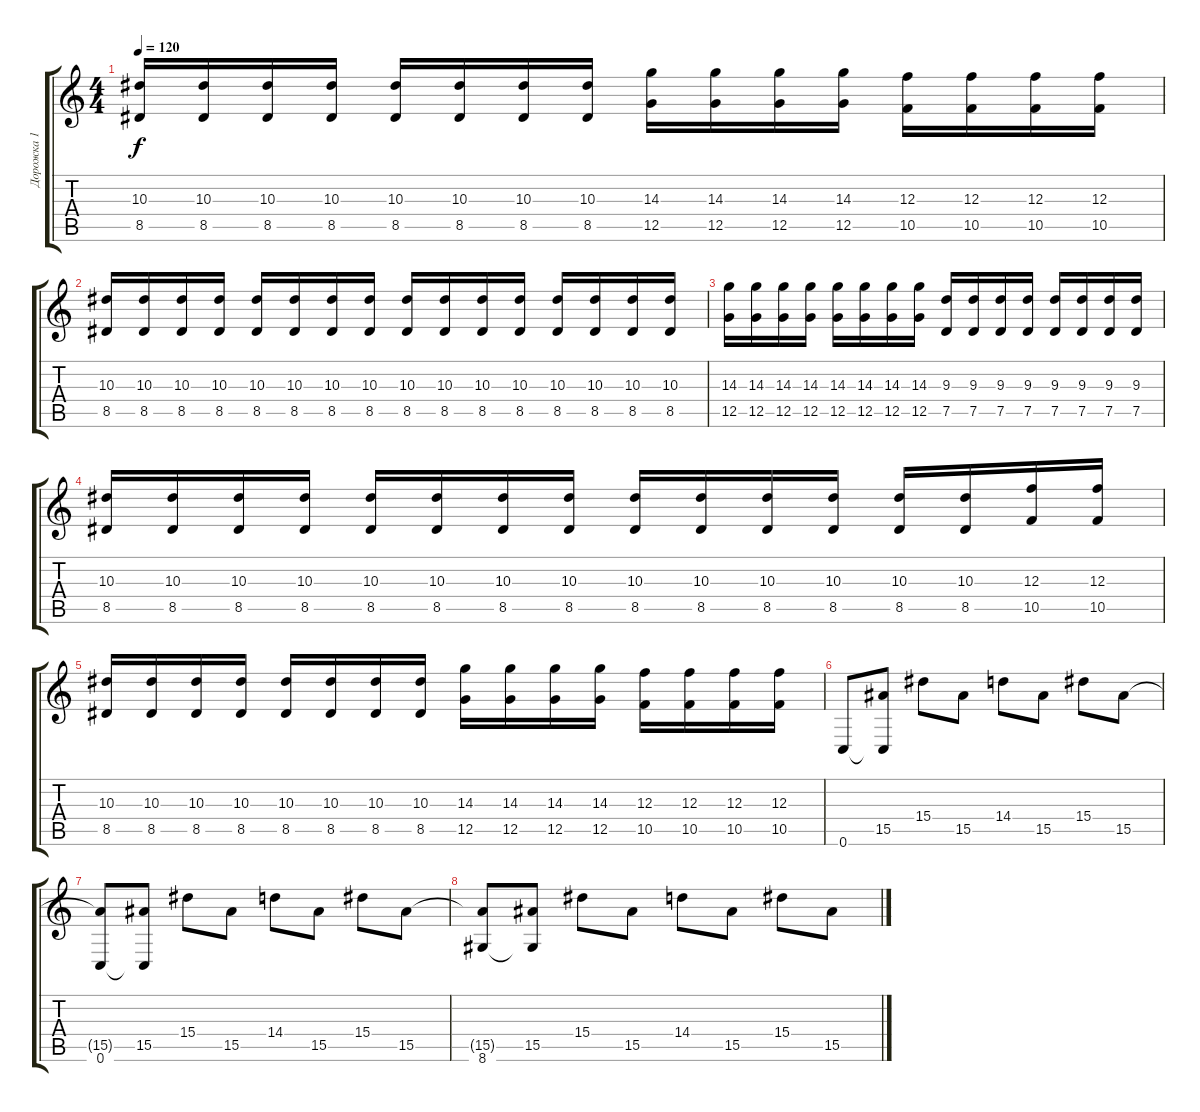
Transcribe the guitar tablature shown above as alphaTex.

\track ("Дорожка 1" "Дорожка 1") {instrument distortionguitar}
\staff {score tabs}
\tuning (D4 A3 F3 C3 G2 C2) {hide}
\ts (4 4)
\tempo 120
\clef g2
\ks c
(10.3 8.5).16{dy f} (10.3 8.5).16 (10.3 8.5).16 (10.3 8.5).16 (10.3 8.5).16 (10.3 8.5).16 (10.3 8.5).16 (10.3 8.5).16 (14.3 12.5).16 (14.3 12.5).16 (14.3 12.5).16 (14.3 12.5).16 (12.3 10.5).16 (12.3 10.5).16 (12.3 10.5).16 (12.3 10.5).16 |
(10.3 8.5).16 (10.3 8.5).16 (10.3 8.5).16 (10.3 8.5).16 (10.3 8.5).16 (10.3 8.5).16 (10.3 8.5).16 (10.3 8.5).16 (10.3 8.5).16 (10.3 8.5).16 (10.3 8.5).16 (10.3 8.5).16 (10.3 8.5).16 (10.3 8.5).16 (10.3 8.5).16 (10.3 8.5).16 |
(14.3 12.5).16 (14.3 12.5).16 (14.3 12.5).16 (14.3 12.5).16 (14.3 12.5).16 (14.3 12.5).16 (14.3 12.5).16 (14.3 12.5).16 (9.3 7.5).16 (9.3 7.5).16 (9.3 7.5).16 (9.3 7.5).16 (9.3 7.5).16 (9.3 7.5).16 (9.3 7.5).16 (9.3 7.5).16 |
(10.3 8.5).16 (10.3 8.5).16 (10.3 8.5).16 (10.3 8.5).16 (10.3 8.5).16 (10.3 8.5).16 (10.3 8.5).16 (10.3 8.5).16 (10.3 8.5).16 (10.3 8.5).16 (10.3 8.5).16 (10.3 8.5).16 (10.3 8.5).16 (10.3 8.5).16 (12.3 10.5).16 (12.3 10.5).16 |
(10.3 8.5).16 (10.3 8.5).16 (10.3 8.5).16 (10.3 8.5).16 (10.3 8.5).16 (10.3 8.5).16 (10.3 8.5).16 (10.3 8.5).16 (14.3 12.5).16 (14.3 12.5).16 (14.3 12.5).16 (14.3 12.5).16 (12.3 10.5).16 (12.3 10.5).16 (12.3 10.5).16 (12.3 10.5).16 |
0.6.8{instrument acousticgrandpiano} (15.5 0.6{t}).8 15.4.8 15.5.8 14.4.8 15.5.8 15.4.8 15.5.8 |
(15.5{t} 0.6).8 (15.5 0.6{t}).8 15.4.8 15.5.8 14.4.8 15.5.8 15.4.8 15.5.8 |
(15.5{t} 8.6).8 (15.5 8.6{t}).8 15.4.8 15.5.8 14.4.8 15.5.8 15.4.8 15.5.8
